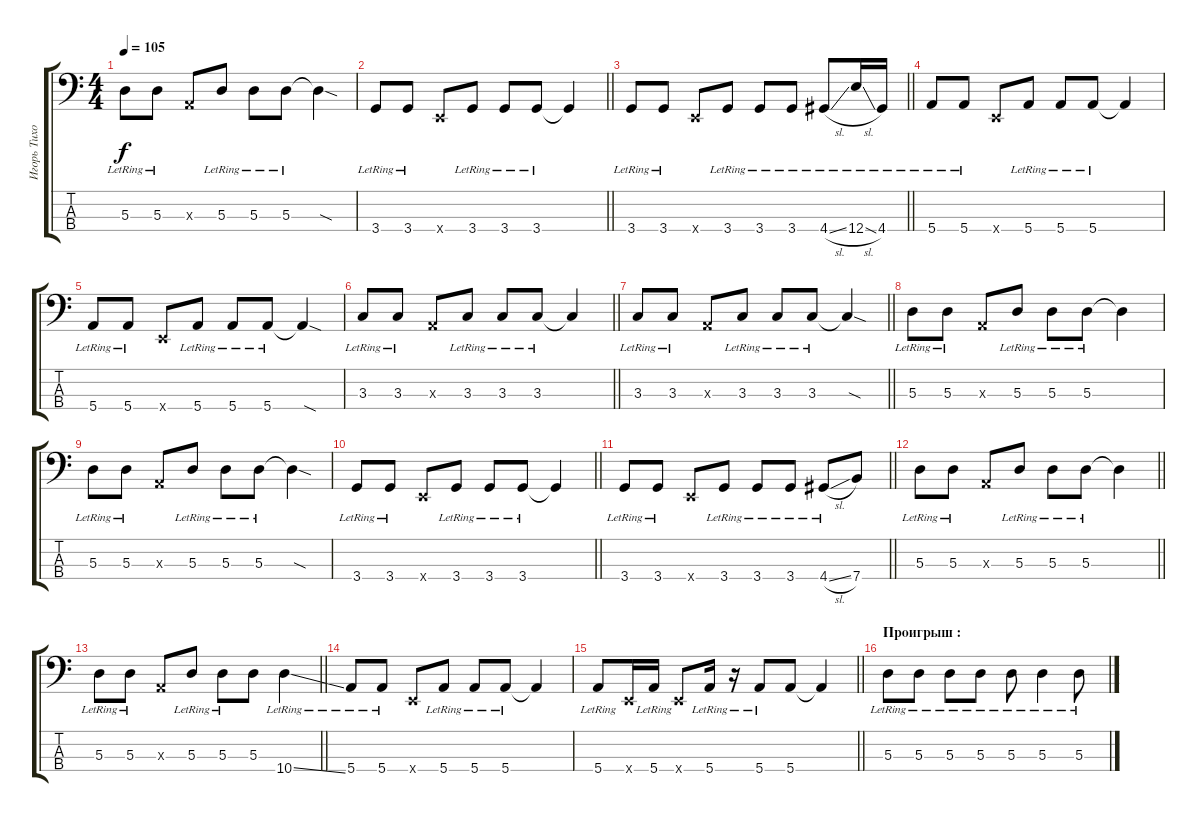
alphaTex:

\track ("Игорь Тихомиров" "Игорь Тихо") {instrument electricbassfinger}
\staff {score tabs}
\tuning (G2 D2 A1 E1) {hide}
\ts (4 4)
\tempo 105
\clef f4
\ks c
5.3{lr}.8{dy f} 5.3{lr}.8 0.3{x}.8 5.3{lr}.8 5.3{lr}.8 5.3{lr}.8 5.3{sod t}.4 |
\barLineRight lightlight
3.4{lr}.8 3.4{lr}.8 0.4{x}.8 3.4{lr}.8 3.4{lr}.8 3.4{lr}.8 3.4{t}.4 |
\barLineRight lightlight
3.4{lr}.8 3.4{lr}.8 0.4{x}.8 3.4{lr}.8 3.4{lr}.8 3.4{lr}.8 4.4{sl lr}.8 12.4{sl lr}.16 4.4{lr}.16 |
5.4{lr}.8 5.4{lr}.8 0.4{x}.8 5.4{lr}.8 5.4{lr}.8 5.4{lr}.8 5.4{t}.4 |
5.4{lr}.8 5.4{lr}.8 0.4{x}.8 5.4{lr}.8 5.4{lr}.8 5.4{lr}.8 5.4{sod t}.4 |
\barLineRight lightlight
3.3{lr}.8 3.3{lr}.8 0.3{x}.8 3.3{lr}.8 3.3{lr}.8 3.3{lr}.8 3.3{t}.4 |
\barLineRight lightlight
3.3{lr}.8 3.3{lr}.8 0.3{x}.8 3.3{lr}.8 3.3{lr}.8 3.3{lr}.8 3.3{sod t}.4 |
5.3{lr}.8 5.3{lr}.8 0.3{x}.8 5.3{lr}.8 5.3{lr}.8 5.3{lr}.8 5.3{t}.4 |
5.3{lr}.8 5.3{lr}.8 0.3{x}.8 5.3{lr}.8 5.3{lr}.8 5.3{lr}.8 5.3{sod t}.4 |
\barLineRight lightlight
3.4{lr}.8 3.4{lr}.8 0.4{x}.8 3.4{lr}.8 3.4{lr}.8 3.4{lr}.8 3.4{t}.4 |
\barLineRight lightlight
3.4{lr}.8 3.4{lr}.8 0.4{x}.8 3.4{lr}.8 3.4{lr}.8 3.4{lr}.8 4.4{sl lr}.8 7.4.8 |
\barLineRight lightlight
5.3{lr}.8 5.3{lr}.8 0.3{x}.8 5.3{lr}.8 5.3{lr}.8 5.3{lr}.8 5.3{t}.4 |
\barLineRight lightlight
5.3{lr}.8 5.3{lr}.8 0.3{x}.8 5.3{lr}.8 5.3{lr}.8 5.3.8 10.4{ss lr}.4 |
5.4{lr}.8 5.4{lr}.8 0.4{x}.8 5.4{lr}.8 5.4{lr}.8 5.4{lr}.8 5.4{t}.4 |
\barLineRight lightlight
5.4{lr}.8 0.4{x}.16 5.4{lr}.16 0.4{x}.8 5.4{lr}.16 r.16 5.4{lr}.8 5.4.8 5.4{t}.4 |
\section ("" "Проигрыш :")
5.3{lr}.8 5.3{lr}.8 5.3{lr}.8 5.3{lr}.8 5.3{lr}.8 5.3{lr}.4 5.3{lr}.8
